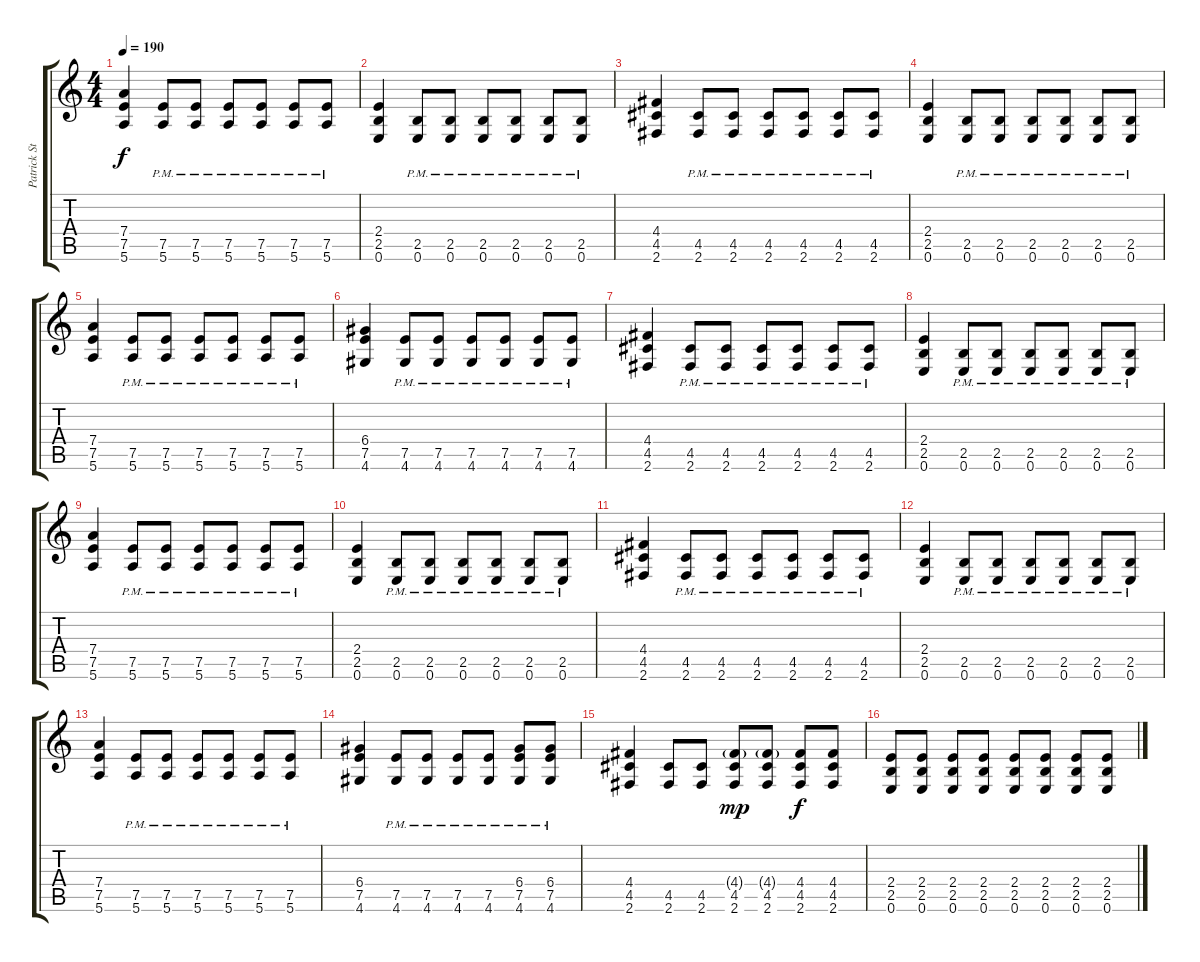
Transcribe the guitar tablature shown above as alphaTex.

\track ("Patrick Stump (Rythmn Guitar)" "Patrick St") {instrument overdrivenguitar}
\staff {score tabs}
\tuning (E4 B3 G3 D3 A2 E2) {hide}
\ts (4 4)
\tempo 190
\clef g2
\ks c
(7.4 7.5 5.6).4{dy f} (7.5{pm} 5.6).8 (7.5{pm} 5.6).8 (7.5{pm} 5.6).8 (7.5{pm} 5.6).8 (7.5{pm} 5.6).8 (7.5{pm} 5.6).8 |
(2.4 2.5 0.6).4 (2.5{pm} 0.6).8 (2.5{pm} 0.6).8 (2.5{pm} 0.6).8 (2.5{pm} 0.6).8 (2.5{pm} 0.6).8 (2.5{pm} 0.6).8 |
(4.4 4.5 2.6).4 (4.5{pm} 2.6).8 (4.5{pm} 2.6).8 (4.5{pm} 2.6).8 (4.5{pm} 2.6).8 (4.5{pm} 2.6).8 (4.5{pm} 2.6).8 |
(2.4 2.5 0.6).4 (2.5{pm} 0.6).8 (2.5{pm} 0.6).8 (2.5{pm} 0.6).8 (2.5{pm} 0.6).8 (2.5{pm} 0.6).8 (2.5{pm} 0.6).8 |
(7.4 7.5 5.6).4 (7.5{pm} 5.6).8 (7.5{pm} 5.6).8 (7.5{pm} 5.6).8 (7.5{pm} 5.6).8 (7.5{pm} 5.6).8 (7.5{pm} 5.6).8 |
(6.4 7.5 4.6).4 (7.5{pm} 4.6).8 (7.5{pm} 4.6).8 (7.5{pm} 4.6).8 (7.5{pm} 4.6).8 (7.5{pm} 4.6).8 (7.5{pm} 4.6).8 |
(4.4 4.5 2.6).4 (4.5{pm} 2.6).8 (4.5{pm} 2.6).8 (4.5{pm} 2.6).8 (4.5{pm} 2.6).8 (4.5{pm} 2.6).8 (4.5{pm} 2.6).8 |
(2.4 2.5 0.6).4 (2.5{pm} 0.6).8 (2.5{pm} 0.6).8 (2.5{pm} 0.6).8 (2.5{pm} 0.6).8 (2.5{pm} 0.6).8 (2.5{pm} 0.6).8 |
(7.4 7.5 5.6).4 (7.5{pm} 5.6).8 (7.5{pm} 5.6).8 (7.5{pm} 5.6).8 (7.5{pm} 5.6).8 (7.5{pm} 5.6).8 (7.5{pm} 5.6).8 |
(2.4 2.5 0.6).4 (2.5{pm} 0.6).8 (2.5{pm} 0.6).8 (2.5{pm} 0.6).8 (2.5{pm} 0.6).8 (2.5{pm} 0.6).8 (2.5{pm} 0.6).8 |
(4.4 4.5 2.6).4 (4.5{pm} 2.6).8 (4.5{pm} 2.6).8 (4.5{pm} 2.6).8 (4.5{pm} 2.6).8 (4.5{pm} 2.6).8 (4.5{pm} 2.6).8 |
(2.4 2.5 0.6).4 (2.5{pm} 0.6).8 (2.5{pm} 0.6).8 (2.5{pm} 0.6).8 (2.5{pm} 0.6).8 (2.5{pm} 0.6).8 (2.5{pm} 0.6).8 |
(7.4 7.5 5.6).4 (7.5{pm} 5.6).8 (7.5{pm} 5.6).8 (7.5{pm} 5.6).8 (7.5{pm} 5.6).8 (7.5{pm} 5.6).8 (7.5{pm} 5.6).8 |
(6.4 7.5 4.6).4 (7.5{pm} 4.6).8 (7.5{pm} 4.6).8 (7.5{pm} 4.6).8 (7.5{pm} 4.6).8 (6.4{pm} 7.5{pm} 4.6).8 (6.4{pm} 7.5{pm} 4.6).8 |
(4.4 4.5 2.6).4 (4.5 2.6).8 (4.5 2.6).8 (4.4{g} 4.5 2.6).8{dy mp} (4.4{g} 4.5 2.6).8 (4.4 4.5 2.6).8{dy f} (4.4 4.5 2.6).8 |
(2.4 2.5 0.6).8 (2.4 2.5 0.6).8 (2.4 2.5 0.6).8 (2.4 2.5 0.6).8 (2.4 2.5 0.6).8 (2.4 2.5 0.6).8 (2.4 2.5 0.6).8 (2.4 2.5 0.6).8
